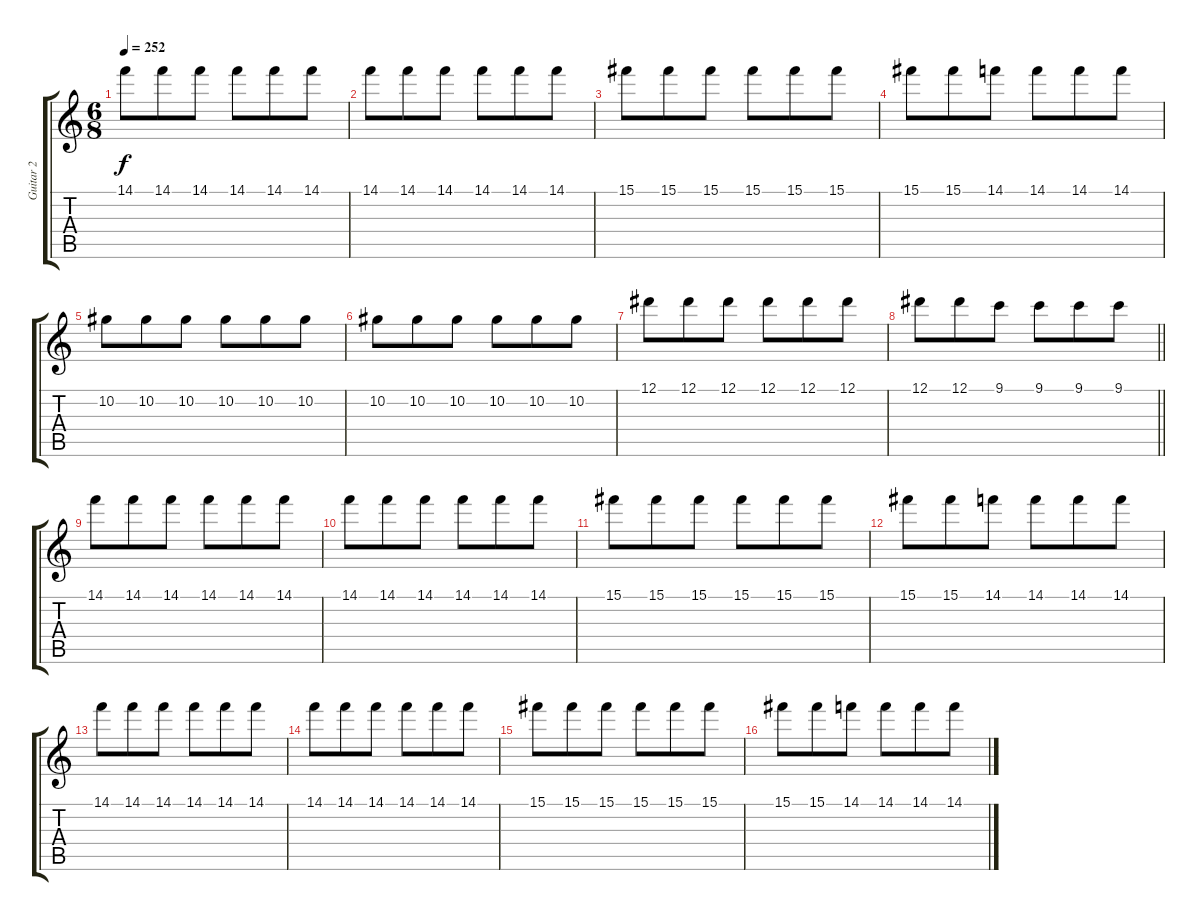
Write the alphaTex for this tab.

\track ("Guitar 2" "Guitar 2") {instrument electricguitarclean}
\staff {score tabs}
\tuning (Eb4 Bb3 Gb3 Db3 Ab2 Eb2) {hide}
\ts (6 8)
\tempo 252
\clef g2
\ks c
14.1.8{dy f} 14.1.8 14.1.8 14.1.8 14.1.8 14.1.8 |
14.1.8 14.1.8 14.1.8 14.1.8 14.1.8 14.1.8 |
15.1.8 15.1.8 15.1.8 15.1.8 15.1.8 15.1.8 |
15.1.8 15.1.8 14.1.8 14.1.8 14.1.8 14.1.8 |
10.2.8 10.2.8 10.2.8 10.2.8 10.2.8 10.2.8 |
10.2.8 10.2.8 10.2.8 10.2.8 10.2.8 10.2.8 |
12.1.8 12.1.8 12.1.8 12.1.8 12.1.8 12.1.8 |
\barLineRight lightlight
12.1.8 12.1.8 9.1.8 9.1.8 9.1.8 9.1.8 |
14.1.8 14.1.8 14.1.8 14.1.8 14.1.8 14.1.8 |
14.1.8 14.1.8 14.1.8 14.1.8 14.1.8 14.1.8 |
15.1.8 15.1.8 15.1.8 15.1.8 15.1.8 15.1.8 |
15.1.8 15.1.8 14.1.8 14.1.8 14.1.8 14.1.8 |
14.1.8 14.1.8 14.1.8 14.1.8 14.1.8 14.1.8 |
14.1.8 14.1.8 14.1.8 14.1.8 14.1.8 14.1.8 |
15.1.8 15.1.8 15.1.8 15.1.8 15.1.8 15.1.8 |
15.1.8 15.1.8 14.1.8 14.1.8 14.1.8 14.1.8
